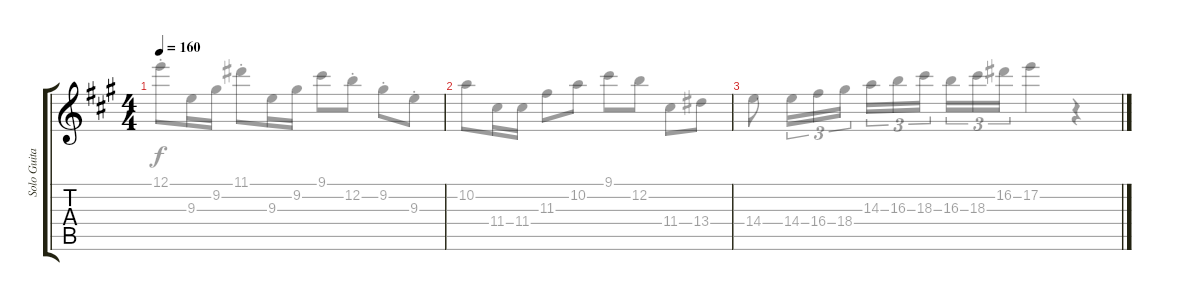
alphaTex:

\track ("Solo Guitar" "Solo Guita") {instrument overdrivenguitar}
\staff {score tabs}
\tuning (E4 B3 G3 D3 A2 E2) {hide}
\voice
\ts (4 4)
\tempo 160
\clef g2
\ks f#minor
|
|
\voice
\clef g2
\ks f#minor
12.1{st}.8{dy f} 9.3.16 9.2.16 11.1{st}.8 9.3.16 9.2.16 9.1.8 12.2{st}.8 9.2{st}.8 9.3{st}.8 |
10.2.8 11.4.16 11.4.16 11.3.8 10.2.8 9.1.8 12.2.8 11.4.8 13.4.8 |
14.4.8 14.4.16{tu (3 2)} 16.4.16{tu (3 2)} 18.4.16{tu (3 2)} 14.3.16{tu (3 2)} 16.3.16{tu (3 2)} 18.3.16{tu (3 2) beam splitsecondary} 16.3.16{tu (3 2)} 18.3.16{tu (3 2)} 16.2.16{tu (3 2)} 17.2.4 r.4
